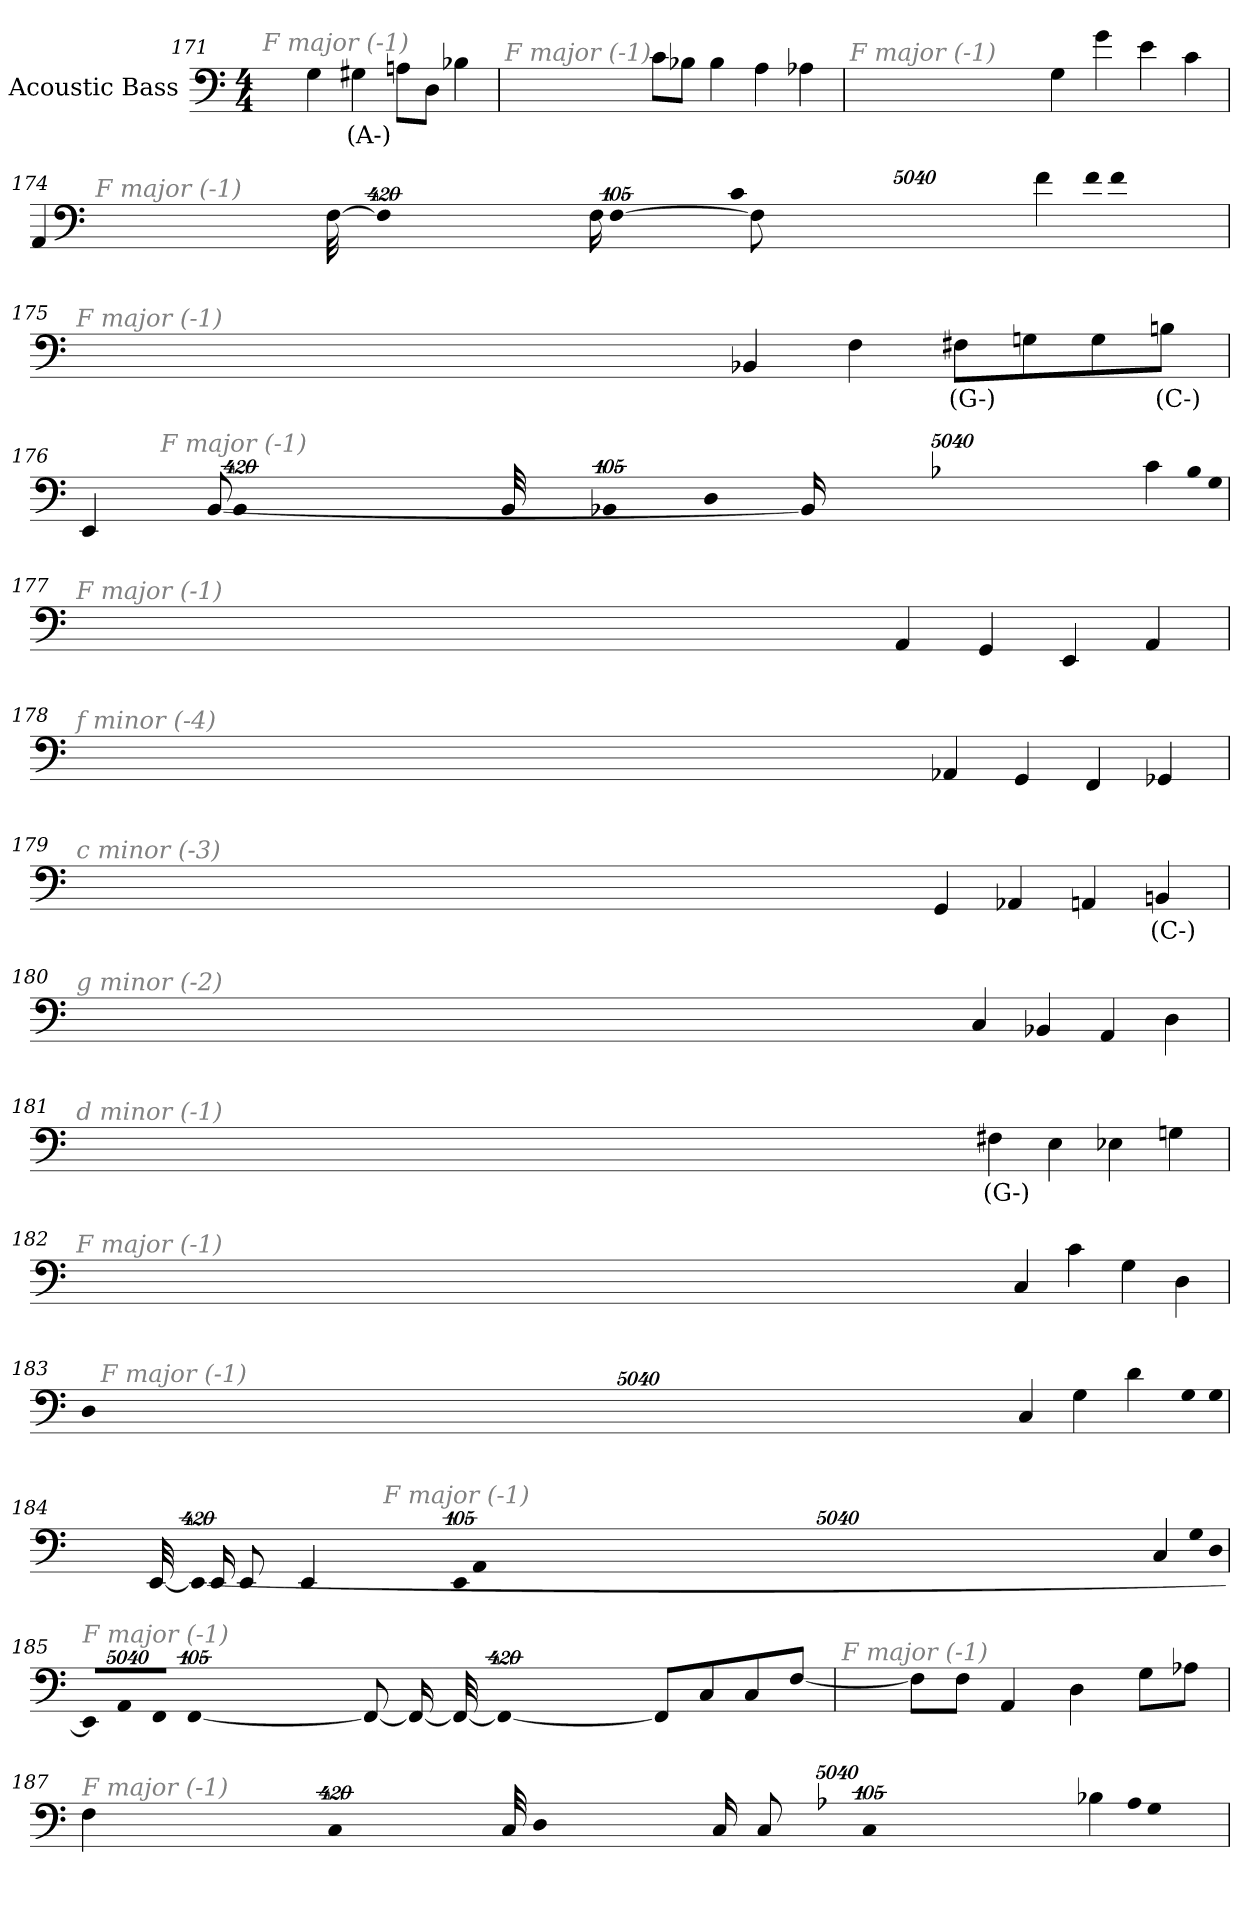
**kern	**text
*part1	*part1
*staff1	*staff1
*I"Acoustic Bass	*
*clefF4	*
*ITrd7c12	*
*k[]	*
*C:	*
*M4/4	*
=171	=171
!LO:TX:i:color=#808080:t=F major (-1)	!
4GG	.
4GG#Xi	(A-)
8AAnL	.
8DDJ	.
4BB-X	.
=172	=172
!LO:TX:i:color=#808080:t=F major (-1)	!
8CL	.
8BB-XJ	.
4BB-	.
4AA	.
4AA-X	.
=173	=173
!LO:TX:i:color=#808080:t=F major (-1)	!
4GG	.
4G	.
4E	.
4C	.
=174	=174
!LO:TX:i:color=#808080:t=F major (-1)	!
4F	.
!LO:N:vis=8	!
40320%3347FL	.
!LO:N:vis=8	!
40320%3347F	.
!LO:N:vis=8	!
40320%3347CJ	.
!LO:N:vis=1024	!
[13440%13FF	.
8FF_	.
16FF_	.
32FF_	.
!LO:N:vis=1024%31	!
13440%407FF]	.
4AAA	.
=175	=175
!LO:TX:i:color=#808080:t=F major (-1)	!
4BBB-X	.
4FF	.
8FF#XiL	(G-)
8GGn	.
8GG	.
8BBniJ	(C-)
=176	=176
!LO:TX:i:color=#808080:t=F major (-1)	!
4C	.
!LO:N:vis=8	!
40320%3347BB-XL	.
!LO:N:vis=8	!
40320%3347GG	.
!LO:N:vis=8	!
40320%3347DDJ	.
!LO:N:vis=1024	!
[13440%13BBB-X	.
8BBB-_	.
16BBB-_	.
32BBB-_	.
!LO:N:vis=1024%31	!
13440%407BBB-]	.
4EEE	.
=177	=177
!LO:TX:i:color=#808080:t=F major (-1)	!
4AAA	.
4GGG	.
4EEE	.
4AAA	.
=178	=178
!LO:TX:i:color=#808080:t=f minor (-4)	!
4AAA-X	.
4GGG	.
4FFF	.
4GGG-X	.
=179	=179
!LO:TX:i:color=#808080:t=c minor (-3)	!
4GGG	.
4AAA-X	.
4AAAn	.
4BBBni	(C-)
=180	=180
!LO:TX:i:color=#808080:t=g minor (-2)	!
4CC	.
4BBB-X	.
4AAA	.
4DD	.
=181	=181
!LO:TX:i:color=#808080:t=d minor (-1)	!
4FF#Xi	(G-)
4EE	.
4EE-X	.
4GGn	.
=182	=182
!LO:TX:i:color=#808080:t=F major (-1)	!
4CC	.
4C	.
4GG	.
4DD	.
=183	=183
!LO:TX:i:color=#808080:t=F major (-1)	!
4CC	.
4GG	.
4D	.
!LO:N:vis=8	!
40320%3347GGL	.
!LO:N:vis=8	!
40320%3347GG	.
!LO:N:vis=8	!
40320%3347DDJ	.
=184	=184
!LO:TX:i:color=#808080:t=F major (-1)	!
4CC	.
!LO:N:vis=8	!
40320%3347GGL	.
!LO:N:vis=8	!
40320%3347DD	.
!LO:N:vis=8	!
40320%3347AAAJ	.
!LO:N:vis=1024	!
[13440%13EEE	.
4EEE_	.
8EEE_	.
16EEE_	.
32EEE_	.
!LO:N:vis=1024%31	!
13440%407EEE_	.
=185	=185
!LO:TX:i:color=#808080:t=F major (-1)	!
!LO:N:vis=8	!
40320%3347EEEL]	.
!LO:N:vis=8	!
40320%3347AAA	.
!LO:N:vis=8	!
40320%3347FFFJ	.
!LO:N:vis=1024	!
[13440%13FFF	.
8FFF_	.
16FFF_	.
32FFF_	.
!LO:N:vis=1024%31	!
13440%407FFF_	.
8FFFL]	.
8CC	.
8CC	.
[8FFJ	.
=186	=186
!LO:TX:i:color=#808080:t=F major (-1)	!
8FFL]	.
8FFJ	.
4AAA	.
4DD	.
8GGL	.
8AA-XJ	.
=187	=187
!LO:TX:i:color=#808080:t=F major (-1)	!
4BB-X	.
!LO:N:vis=8	!
40320%3347AA-XL	.
!LO:N:vis=8	!
40320%3347GG	.
!LO:N:vis=8	!
40320%3347DDJ	.
!LO:N:vis=1024	!
[13440%13CC	.
8CC_	.
16CC_	.
32CC_	.
!LO:N:vis=1024%31	!
13440%407CC]	.
4FF	.
=	=
*-	*-
